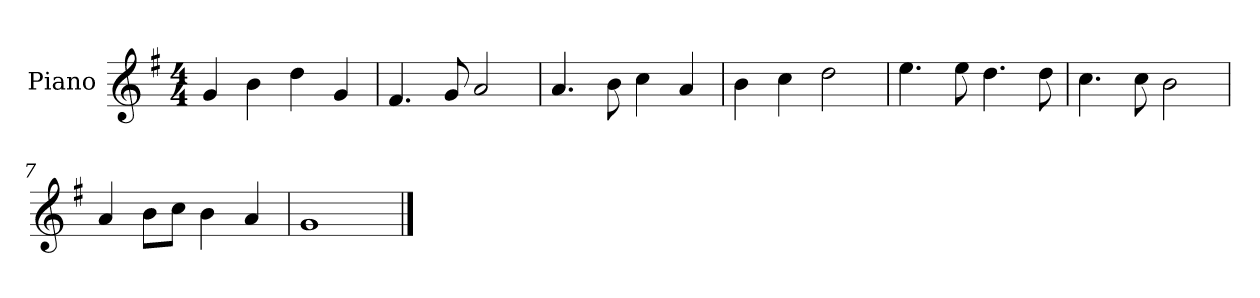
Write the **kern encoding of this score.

**kern
*part1
*staff1
*I"Piano
*I'Pno.
*clefG2
*k[f#]
*M4/4
*MM120
=1
4g/
4b\
4dd\
4g/
=2
4.f#/
8g/
2a/
=3
4.a/
8b\
4cc\
4a/
=4
4b\
4cc\
2dd\
=5
4.ee\
8ee\
4.dd\
8dd\
=6
4.cc\
8cc\
2b\
=7
4a/
8b\L
8cc\J
4b\
4a/
=8
1g
==
*-
